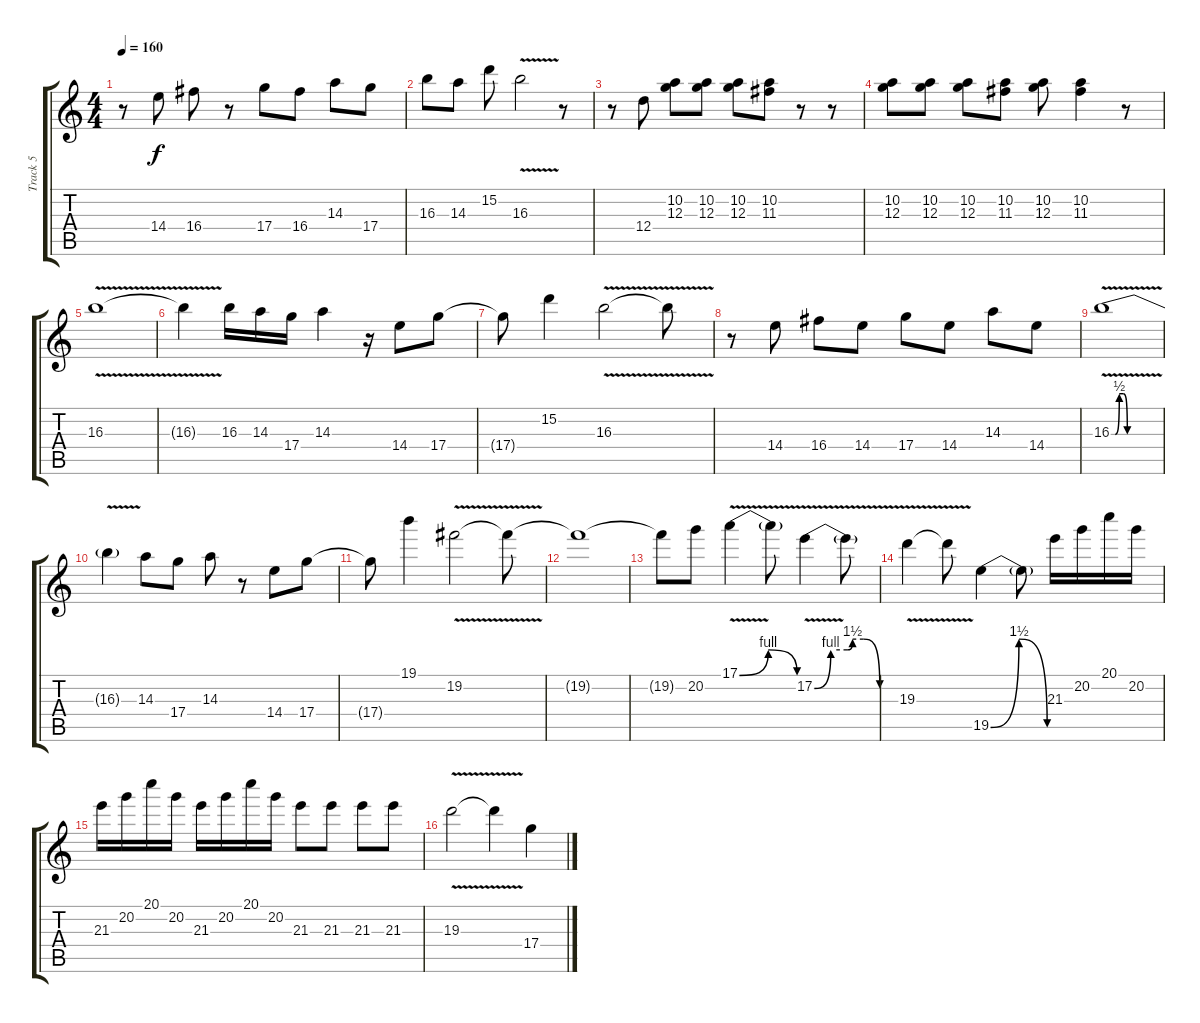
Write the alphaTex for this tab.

\track ("Track 5" "Track 5") {instrument distortionguitar}
\staff {score tabs}
\tuning (E4 B3 G3 D3 A2 E2) {hide}
\ts (4 4)
\tempo 160
\clef g2
\ks c
r.8{dy f} 14.4.8 16.4.8 r.8 17.4.8 16.4.8 14.3.8 17.4.8 |
16.3.8 14.3.8 15.2.8 16.3{v}.2 r.8 |
r.8 12.4.8 (10.2 12.3).8 (10.2 12.3).8 (10.2 12.3).8 (10.2 11.3).8 r.8 r.8 |
(10.2 12.3).8 (10.2 12.3).8 (10.2 12.3).8 (10.2 11.3).8 (10.2 12.3).8 (10.2 11.3).4 r.8 |
16.3{v}.1 |
16.3{t}.4 16.3.16 14.3.16 17.4.16 14.3.4 r.16 14.4.8 17.4.8 |
17.4{t}.8 15.2.4 16.3{v}.2 16.3{t}.8 |
r.8 14.4.8 16.4.8 14.4.8 17.4.8 14.4.8 14.3.8 14.4.8 |
16.3{be (custom 0 0 5 0 10 2 15 2 20 0 60 0) v}.1 |
16.3{t}.4 14.3.8 17.4.8 14.3.8 r.8 14.4.8 17.4.8 |
17.4{t}.8 19.1.4 19.2{v}.2 19.2{t}.8 |
19.2{t}.1 |
19.2{t}.8 20.2.8 17.1{be (bendrelease 0 0 15 4 45 4 60 0) v}.4 17.1{t}.8 17.2{be (custom 0 0 15 4 30 4 35 6 45 6 60 0) v}.4 17.2{t}.8 |
19.3{v}.4 19.3{t}.8 19.5{be (bendrelease 0 0 15 6 45 6 60 0)}.4 19.5{t}.8 21.3.16 20.2.16 20.1.16 20.2.16 |
21.3.16 20.2.16 20.1.16 20.2.16 21.3.16 20.2.16 20.1.16 20.2.16 21.3.8 21.3.8 21.3.8 21.3.8 |
19.3{v}.2 19.3{t}.4 17.4.4
